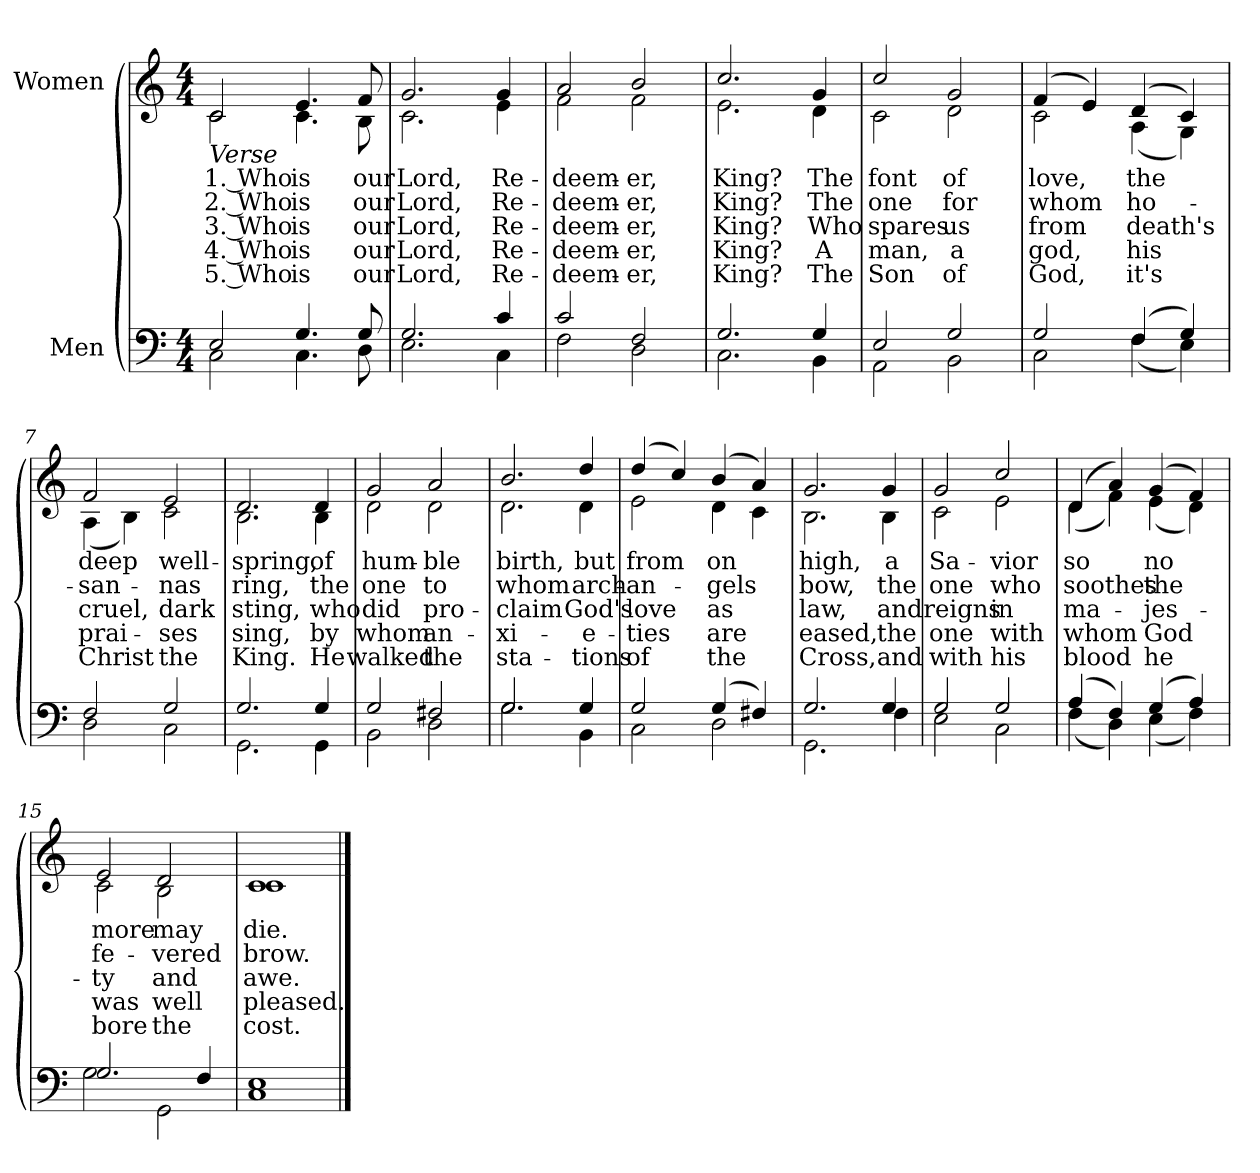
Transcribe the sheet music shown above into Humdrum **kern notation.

**kern	**kern	**text	**text	**text	**text	**text
*part2	*part1	*part1	*part1	*part1	*part1	*part1
*staff2	*staff1	*staff1	*staff1	*staff1	*staff1	*staff1
*I"Men	*I"Women	*	*	*	*	*
*clefF4	*clefG2	*	*	*	*	*
*k[]	*k[]	*	*	*	*	*
*M4/4	*M4/4	*	*	*	*	*
=1	=1	=1	=1	=1	=1	=1
*^	*^	*	*	*	*	*
!	!	!LO:TX:b:i:t=Verse	!	!	!	!	!	!
2E/	2C\	2c/	2c\	1. Who	2. Who	3. Who	4. Who	5. Who
4.G/	4.C\	4.e/	4.c\	is	is	is	is	is
8G/	8D\	8f/	8B\	our	our	our	our	our
=2	=2	=2	=2	=2	=2	=2	=2	=2
2.G/	2.E\	2.g/	2.c\	Lord,	Lord,	Lord,	Lord,	Lord,
4c/	4C\	4g/	4e\	Re-	Re-	Re-	Re-	Re-
=3	=3	=3	=3	=3	=3	=3	=3	=3
2c/	2F\	2a/	2f\	-deem-	-deem-	-deem-	-deem-	-deem-
2F/	2D\	2b/	2f\	-er,	-er,	-er,	-er,	-er,
=4	=4	=4	=4	=4	=4	=4	=4	=4
2.G/	2.C\	2.cc/	2.e\	King?	King?	King?	King?	King?
4G/	4BB\	4g/	4d\	The	The	Who	A	The
!!LO:LB:g=z	!!
=5	=5	=5	=5	=5	=5	=5	=5	=5
2E/	2AA\	2cc/	2c\	font	one	spares	man,	Son
2G/	2BB\	2g/	2d\	of	for	us	a	of
=6	=6	=6	=6	=6	=6	=6	=6	=6
2G/	2C\	(>4f/	2c\	love,	whom	from	god,	God,
.	.	4e/)	.	.	.	.	.	.
(>4F/	(<4F\	(>4d/	(<4A\	the	ho-	death's	his	it's
4G/)	4E\)	4c/)	4G\)	.	.	.	.	.
=7	=7	=7	=7	=7	=7	=7	=7	=7
2F/	2D\	2f/	(<4A\	deep	-san-	cruel,	prai-	Christ
.	.	.	4B\)	.	.	.	.	.
2G/	2C\	2e/	2c\	well-	-nas	dark	-ses	the
=8	=8	=8	=8	=8	=8	=8	=8	=8
2.G/	2.GG\	2.d/	2.B\	-spring,	ring,	sting,	sing,	King.
4G/	4GG\	4d/	4B\	of	the	who	by	He
!!LO:LB:g=z	!!
=9	=9	=9	=9	=9	=9	=9	=9	=9
2G/	2BB\	2g/	2d\	hum-	one	did	whom	walked
2F#X/	2D\	2a/	2d\	-ble	to	pro-	an-	the
=10	=10	=10	=10	=10	=10	=10	=10	=10
2.G/	2.G\	2.b/	2.d\	birth,	whom	-claim	-xi-	sta-
4G/	4BB\	4dd/	4d\	but	arch-	God's	-e-	-tions
=11	=11	=11	=11	=11	=11	=11	=11	=11
2G/	2C\	(>4dd/	2e\	from	-an-	love	-ties	of
.	.	4cc/)	.	.	.	.	.	.
(>4G/	2D\	(>4b/	4d\	on	-gels	as	are	the
4F#X/)	.	4a/)	4c\	.	.	.	.	.
=12	=12	=12	=12	=12	=12	=12	=12	=12
2.G/	2.GG\	2.g/	2.B\	high,	bow,	law,	eased,	Cross,
4G/	4F\	4g/	4B\	a	the	and	the	and
!!LO:LB:g=z	!!
=13	=13	=13	=13	=13	=13	=13	=13	=13
2G/	2E\	2g/	2c\	Sa-	one	reigns	one	with
2G/	2C\	2cc/	2e\	-vior	who	in	with	his
=14	=14	=14	=14	=14	=14	=14	=14	=14
(>4A/	(<4F\	(>4d/	(<4d\	so	soothes	ma-	whom	blood
4F/)	4D\)	4a/)	4f\)	.	.	.	.	.
(>4G/	(<4E\	(>4g/	(<4e\	no	the	-jes-	God	he
4A/)	4F\)	4f/)	4d\)	.	.	.	.	.
=15	=15	=15	=15	=15	=15	=15	=15	=15
2.G/	2G\	2e/	2c\	more	fe-	-ty	was	bore
.	2GG\	2d/	2B\	may	-vered	and	well	the
4F/	.	.	.	.	.	.	.	.
=16	=16	=16	=16	=16	=16	=16	=16	=16
1E	1C	1c	1c	die.	brow.	awe.	pleased.	cost.
*v	*v	*	*	*	*	*	*	*
*	*v	*v	*	*	*	*	*
==	==	==	==	==	==	==
*-	*-	*-	*-	*-	*-	*-
